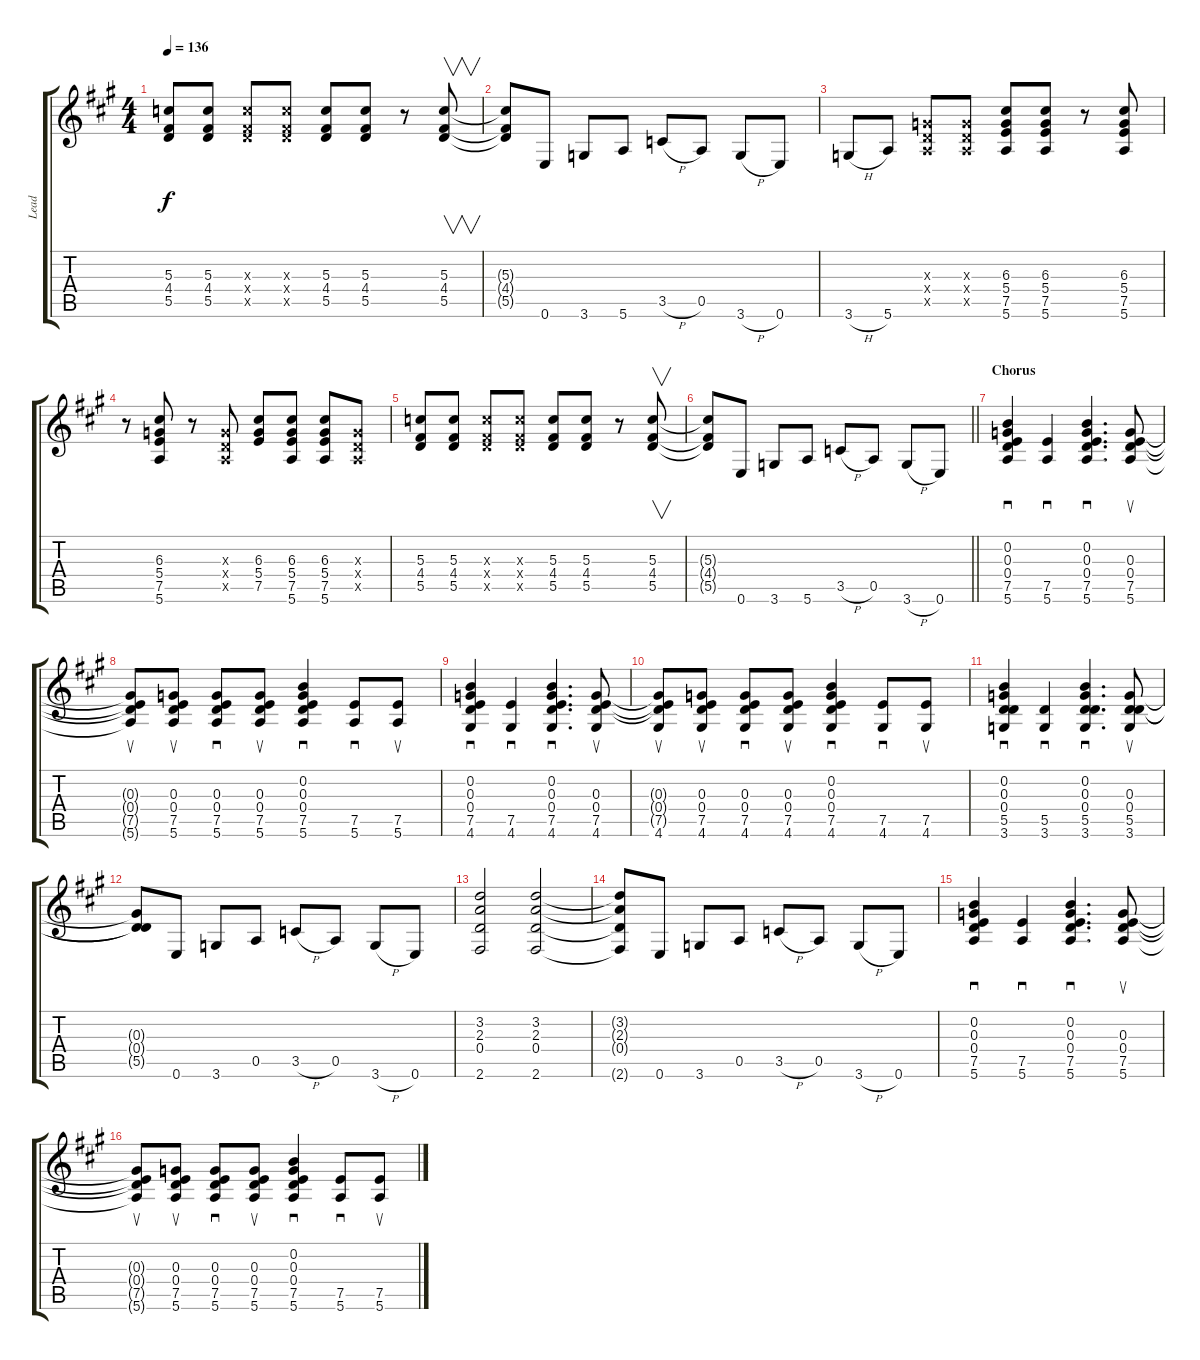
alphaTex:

\track ("Lead" "Lead") {instrument overdrivenguitar}
\staff {score tabs}
\tuning (E4 B3 G3 D3 A2 E2) {hide}
\ts (4 4)
\tempo 136
\clef g2
\ks a
(5.3 4.4 5.5).8{dy f} (5.3 4.4 5.5).8 (5.3{x} 4.4{x} 5.5{x}).8 (5.3{x} 4.4{x} 5.5{x}).8 (5.3 4.4 5.5).8 (5.3 4.4 5.5).8 r.8 (5.3 4.4 5.5).8{v} |
(5.3{t} 4.4{t} 5.5{t}).8 0.6.8 3.6.8 5.6.8 3.5{h}.8 0.5.8 3.6{h}.8 0.6.8 |
3.6{h}.8 5.6.8 (0.3{x} 0.4{x} 0.5{x}).8 (0.3{x} 0.4{x} 0.5{x}).8 (6.3 5.4 7.5 5.6).8 (6.3 5.4 7.5 5.6).8 r.8 (6.3 5.4 7.5 5.6).8 |
r.8 (6.3 5.4 7.5 5.6).8 r.8 (0.3{x} 0.4{x} 0.5{x}).8 (6.3 5.4 7.5).8 (6.3 5.4 7.5 5.6).8 (6.3 5.4 7.5 5.6).8 (0.3{x} 0.4{x} 0.5{x}).8 |
(5.3 4.4 5.5).8 (5.3 4.4 5.5).8 (5.3{x} 4.4{x} 5.5{x}).8 (5.3{x} 4.4{x} 5.5{x}).8 (5.3 4.4 5.5).8 (5.3 4.4 5.5).8 r.8 (5.3 4.4 5.5).8{v} |
\barLineRight lightlight
(5.3{t} 4.4{t} 5.5{t}).8 0.6.8 3.6.8 5.6.8 3.5{h}.8 0.5.8 3.6{h}.8 0.6.8 |
\section ("" "Chorus")
(0.2 0.3 0.4 7.5 5.6).4{sd} (7.5 5.6).4{sd} (0.2 0.3 0.4 7.5 5.6).4{d sd} (0.3 0.4 7.5 5.6).8{su} |
(0.3{t} 0.4{t} 7.5{t} 5.6{t}).8{su} (0.3 0.4 7.5 5.6).8{su} (0.3 0.4 7.5 5.6).8{sd} (0.3 0.4 7.5 5.6).8{su} (0.2 0.3 0.4 7.5 5.6).4{sd} (7.5 5.6).8{sd} (7.5 5.6).8{su} |
(0.2 0.3 0.4 7.5 4.6).4{sd} (7.5 4.6).4{sd} (0.2 0.3 0.4 7.5 4.6).4{d sd} (0.3 0.4 7.5 4.6).8{su} |
(0.3{t} 0.4{t} 7.5{t} 4.6).8{su} (0.3 0.4 7.5 4.6).8{su} (0.3 0.4 7.5 4.6).8{sd} (0.3 0.4 7.5 4.6).8{su} (0.2 0.3 0.4 7.5 4.6).4{sd} (7.5 4.6).8{sd} (7.5 4.6).8{su} |
(0.2 0.3 0.4 5.5 3.6).4{sd} (5.5 3.6).4{sd} (0.2 0.3 0.4 5.5 3.6).4{d sd} (0.3 0.4 5.5 3.6).8{su} |
(0.3{t} 0.4{t} 5.5{t}).8 0.6.8 3.6.8 0.5.8 3.5{h}.8 0.5.8 3.6{h}.8 0.6.8 |
(3.2 2.3 0.4 2.6).2 (3.2 2.3 0.4 2.6).2 |
(3.2{t} 2.3{t} 0.4{t} 2.6{t}).8 0.6.8 3.6.8 0.5.8 3.5{h}.8 0.5.8 3.6{h}.8 0.6.8 |
(0.2 0.3 0.4 7.5 5.6).4{sd} (7.5 5.6).4{sd} (0.2 0.3 0.4 7.5 5.6).4{d sd} (0.3 0.4 7.5 5.6).8{su} |
(0.3{t} 0.4{t} 7.5{t} 5.6{t}).8{su} (0.3 0.4 7.5 5.6).8{su} (0.3 0.4 7.5 5.6).8{sd} (0.3 0.4 7.5 5.6).8{su} (0.2 0.3 0.4 7.5 5.6).4{sd} (7.5 5.6).8{sd} (7.5 5.6).8{su}
